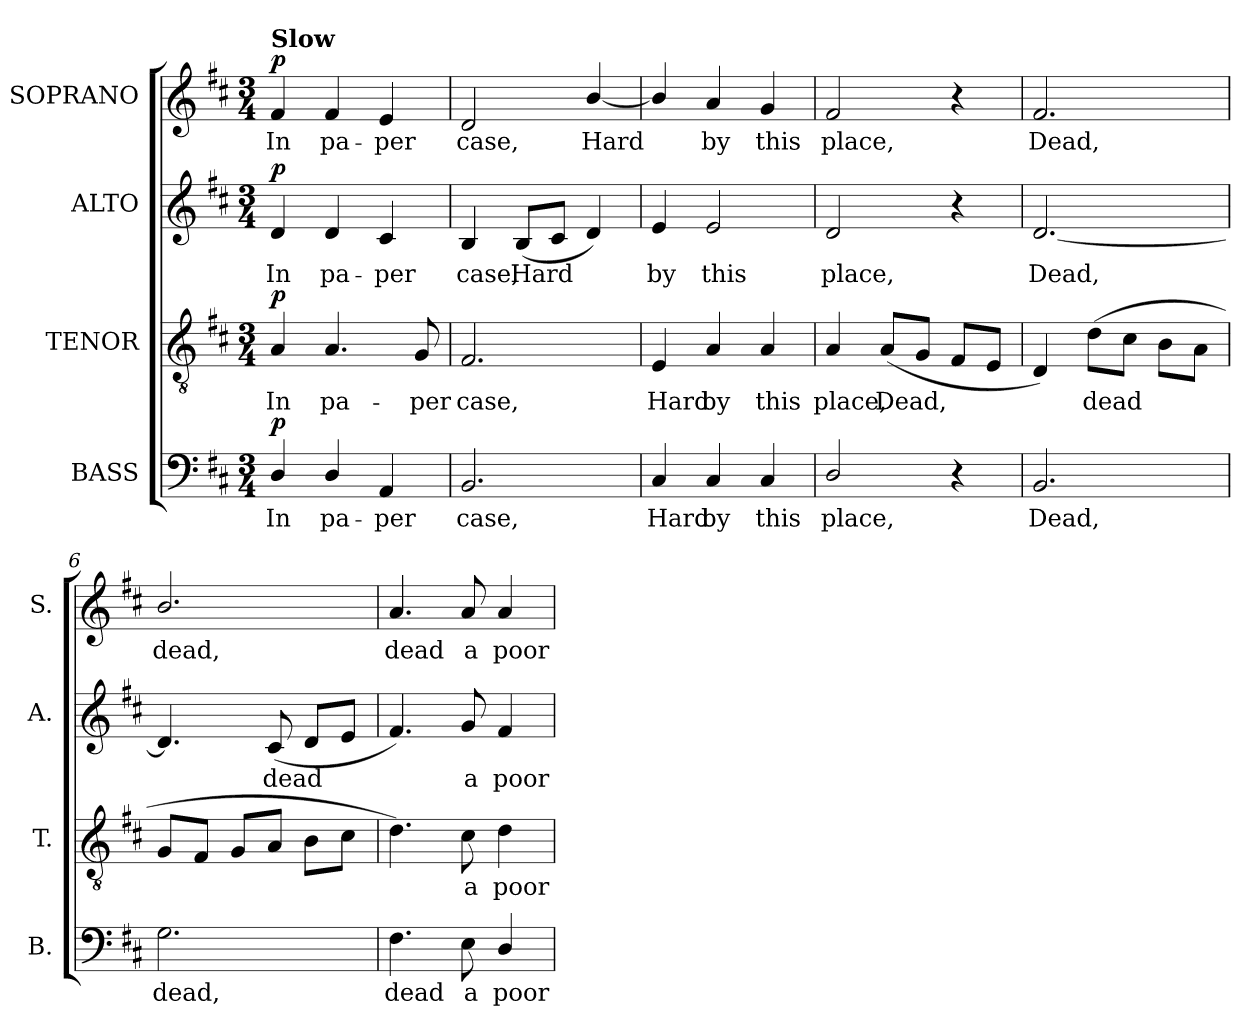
**kern	**text	**dynam	**kern	**text	**dynam	**kern	**text	**dynam	**kern	**text	**dynam
*part4	*part4	*part4	*part3	*part3	*part3	*part2	*part2	*part2	*part1	*part1	*part1
*staff4	*staff4	*staff4	*staff3	*staff3	*staff3	*staff2	*staff2	*staff2	*staff1	*staff1	*staff1
*I"BASS	*	*	*I"TENOR	*	*	*I"ALTO	*	*	*I"SOPRANO	*	*
*I'B.	*	*	*I'T.	*	*	*I'A.	*	*	*I'S.	*	*
!!LO:PB:g=z
*clefF4	*	*	*clefGv2	*	*	*clefG2	*	*	*clefG2	*	*
*	*	*	*ITrd7c12	*	*	*	*	*	*	*	*
*k[f#c#]	*	*	*k[f#c#]	*	*	*k[f#c#]	*	*	*k[f#c#]	*	*
*D:	*	*	*D:	*	*	*D:	*	*	*D:	*	*
*M3/4	*	*	*M3/4	*	*	*M3/4	*	*	*M3/4	*	*
*MM60	*	*	*MM60	*	*	*MM60	*	*	*MM60	*	*
=1	=1	=1	=1	=1	=1	=1	=1	=1	=1	=1	=1
!	!LO:LY:b:color=#000000	!	!	!	!	!	!	!	!	!	!
!	!	!	!	!LO:LY:b:color=#000000	!	!	!	!	!	!	!
!	!	!	!	!	!	!	!LO:LY:b:color=#000000	!	!	!	!
!	!	!	!	!	!	!	!	!	!LO:TX:a:B:t=Slow	!	!
!	!	!	!	!	!	!	!	!	!	!LO:LY:b:color=#000000	!
4Di/	In	p	4AAi/	In	p	4di/	In	p	4f#i/	In	p
!	!LO:LY:b:color=#000000	!	!	!	!	!	!	!	!	!	!
!	!	!	!	!LO:LY:b:color=#000000	!	!	!	!	!	!	!
!	!	!	!	!	!	!	!LO:LY:b:color=#000000	!	!	!	!
!	!	!	!	!	!	!	!	!	!	!LO:LY:b:color=#000000	!
4Di/	pa-	.	4.AAi/	pa-	.	4di/	pa-	.	4f#i/	pa-	.
!	!LO:LY:b:color=#000000	!	!	!	!	!	!	!	!	!	!
!	!	!	!	!	!	!	!LO:LY:b:color=#000000	!	!	!	!
!	!	!	!	!	!	!	!	!	!	!LO:LY:b:color=#000000	!
4AAi/	-per	.	.	.	.	4c#i/	-per	.	4ei/	-per	.
!	!	!	!	!LO:LY:b:color=#000000	!	!	!	!	!	!	!
.	.	.	8GGi/	-per	.	.	.	.	.	.	.
=2	=2	=2	=2	=2	=2	=2	=2	=2	=2	=2	=2
!	!LO:LY:b:color=#000000	!	!	!	!	!	!	!	!	!	!
!	!	!	!	!LO:LY:b:color=#000000	!	!	!	!	!	!	!
!	!	!	!	!	!	!	!LO:LY:b:color=#000000	!	!	!	!
!	!	!	!	!	!	!	!	!	!	!LO:LY:b:color=#000000	!
2.BBi/	case,	.	2.FF#i/	case,	.	4Bi/	case,	.	2di/	case,	.
!	!	!	!	!	!	!	!LO:LY:b:color=#000000	!	!	!	!
.	.	.	.	.	.	(8Bi/L	Hard	.	.	.	.
.	.	.	.	.	.	8c#i/J	.	.	.	.	.
!	!	!	!	!	!	!	!	!	!	!LO:LY:b:color=#000000	!
.	.	.	.	.	.	4di/)	.	.	[4bi/	Hard	.
=3	=3	=3	=3	=3	=3	=3	=3	=3	=3	=3	=3
!	!LO:LY:b:color=#000000	!	!	!	!	!	!	!	!	!	!
!	!	!	!	!LO:LY:b:color=#000000	!	!	!	!	!	!	!
!	!	!	!	!	!	!	!LO:LY:b:color=#000000	!	!	!	!
4C#i/	Hard	.	4EEi/	Hard	.	4ei/	by	.	4bi/]	.	.
!	!LO:LY:b:color=#000000	!	!	!	!	!	!	!	!	!	!
!	!	!	!	!LO:LY:b:color=#000000	!	!	!	!	!	!	!
!	!	!	!	!	!	!	!LO:LY:b:color=#000000	!	!	!	!
!	!	!	!	!	!	!	!	!	!	!LO:LY:b:color=#000000	!
4C#i/	by	.	4AAi/	by	.	2ei/	this	.	4ai/	by	.
!	!LO:LY:b:color=#000000	!	!	!	!	!	!	!	!	!	!
!	!	!	!	!LO:LY:b:color=#000000	!	!	!	!	!	!	!
!	!	!	!	!	!	!	!	!	!	!LO:LY:b:color=#000000	!
4C#i/	this	.	4AAi/	this	.	.	.	.	4gi/	this	.
=4	=4	=4	=4	=4	=4	=4	=4	=4	=4	=4	=4
!	!LO:LY:b:color=#000000	!	!	!	!	!	!	!	!	!	!
!	!	!	!	!LO:LY:b:color=#000000	!	!	!	!	!	!	!
!	!	!	!	!	!	!	!LO:LY:b:color=#000000	!	!	!	!
!	!	!	!	!	!	!	!	!	!	!LO:LY:b:color=#000000	!
2Di/	place,	.	4AAi/	place,	.	2di/	place,	.	2f#i/	place,	.
!	!	!	!	!LO:LY:b:color=#000000	!	!	!	!	!	!	!
.	.	.	(8AAi/L	Dead,	.	.	.	.	.	.	.
.	.	.	8GGi/J	.	.	.	.	.	.	.	.
4r	.	.	8FF#i/L	.	.	4r	.	.	4r	.	.
.	.	.	8EEi/J	.	.	.	.	.	.	.	.
=5	=5	=5	=5	=5	=5	=5	=5	=5	=5	=5	=5
!	!LO:LY:b:color=#000000	!	!	!	!	!	!	!	!	!	!
!	!	!	!	!	!	!	!LO:LY:b:color=#000000	!	!	!	!
!	!	!	!	!	!	!	!	!	!	!LO:LY:b:color=#000000	!
2.BBi/	Dead,	.	4DDi/)	.	.	[2.di/	Dead,	.	2.f#i/	Dead,	.
!	!	!	!	!LO:LY:b:color=#000000	!	!	!	!	!	!	!
.	.	.	(8Di\L	dead	.	.	.	.	.	.	.
.	.	.	8C#i\J	.	.	.	.	.	.	.	.
.	.	.	8BBi\L	.	.	.	.	.	.	.	.
.	.	.	8AAi\J	.	.	.	.	.	.	.	.
=6	=6	=6	=6	=6	=6	=6	=6	=6	=6	=6	=6
!	!LO:LY:b:color=#000000	!	!	!	!	!	!	!	!	!	!
!	!	!	!	!	!	!	!	!	!	!LO:LY:b:color=#000000	!
2.Gi\	dead,	.	8GGi/L	.	.	4.di/]	.	.	2.bi/	dead,	.
.	.	.	8FF#i/J	.	.	.	.	.	.	.	.
.	.	.	8GGi/L	.	.	.	.	.	.	.	.
!	!	!	!	!	!	!	!LO:LY:b:color=#000000	!	!	!	!
.	.	.	8AAi/J	.	.	(8c#i/	dead	.	.	.	.
.	.	.	8BBi\L	.	.	8di/L	.	.	.	.	.
.	.	.	8C#i\J	.	.	8ei/J	.	.	.	.	.
!!LO:LB:g=z
=7	=7	=7	=7	=7	=7	=7	=7	=7	=7	=7	=7
!	!LO:LY:b:color=#000000	!	!	!	!	!	!	!	!	!	!
!	!	!	!	!	!	!	!	!	!	!LO:LY:b:color=#000000	!
4.F#i\	dead	.	4.Di\)	.	.	4.f#i/)	.	.	4.ai/	dead	.
!	!LO:LY:b:color=#000000	!	!	!	!	!	!	!	!	!	!
!	!	!	!	!LO:LY:b:color=#000000	!	!	!	!	!	!	!
!	!	!	!	!	!	!	!LO:LY:b:color=#000000	!	!	!	!
!	!	!	!	!	!	!	!	!	!	!LO:LY:b:color=#000000	!
8Ei\	a	.	8C#i\	a	.	8gi/	a	.	8ai/	a	.
!	!LO:LY:b:color=#000000	!	!	!	!	!	!	!	!	!	!
!	!	!	!	!LO:LY:b:color=#000000	!	!	!	!	!	!	!
!	!	!	!	!	!	!	!LO:LY:b:color=#000000	!	!	!	!
!	!	!	!	!	!	!	!	!	!	!LO:LY:b:color=#000000	!
4Di/	poor	.	4Di\	poor	.	4f#i/	poor	.	4ai/	poor	.
=	=	=	=	=	=	=	=	=	=	=	=
*-	*-	*-	*-	*-	*-	*-	*-	*-	*-	*-	*-
